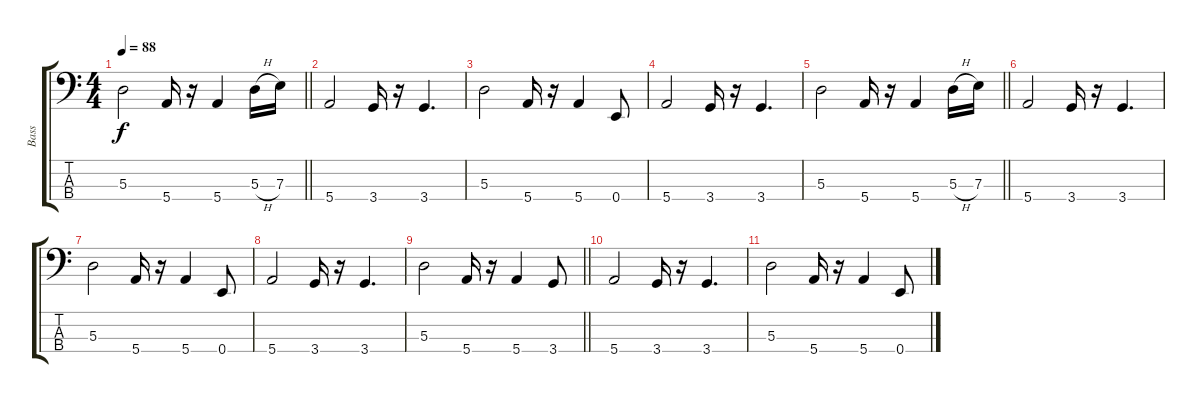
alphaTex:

\track ("Bass" "Bass") {instrument electricbassfinger}
\staff {score tabs}
\tuning (G2 D2 A1 E1) {hide}
\ts (4 4)
\tempo 88
\clef f4
\barLineRight lightlight
\ks c
5.3.2{dy f} 5.4.16 r.16 5.4.4 5.3{h}.16 7.3.16 |
5.4.2 3.4.16 r.16 3.4.4{d} |
5.3.2 5.4.16 r.16 5.4.4 0.4.8 |
5.4.2 3.4.16 r.16 3.4.4{d} |
\barLineRight lightlight
5.3.2 5.4.16 r.16 5.4.4 5.3{h}.16 7.3.16 |
5.4.2 3.4.16 r.16 3.4.4{d} |
5.3.2 5.4.16 r.16 5.4.4 0.4.8 |
5.4.2 3.4.16 r.16 3.4.4{d} |
\barLineRight lightlight
5.3.2 5.4.16 r.16 5.4.4 3.4.8 |
5.4.2 3.4.16 r.16 3.4.4{d} |
5.3.2 5.4.16 r.16 5.4.4 0.4.8
